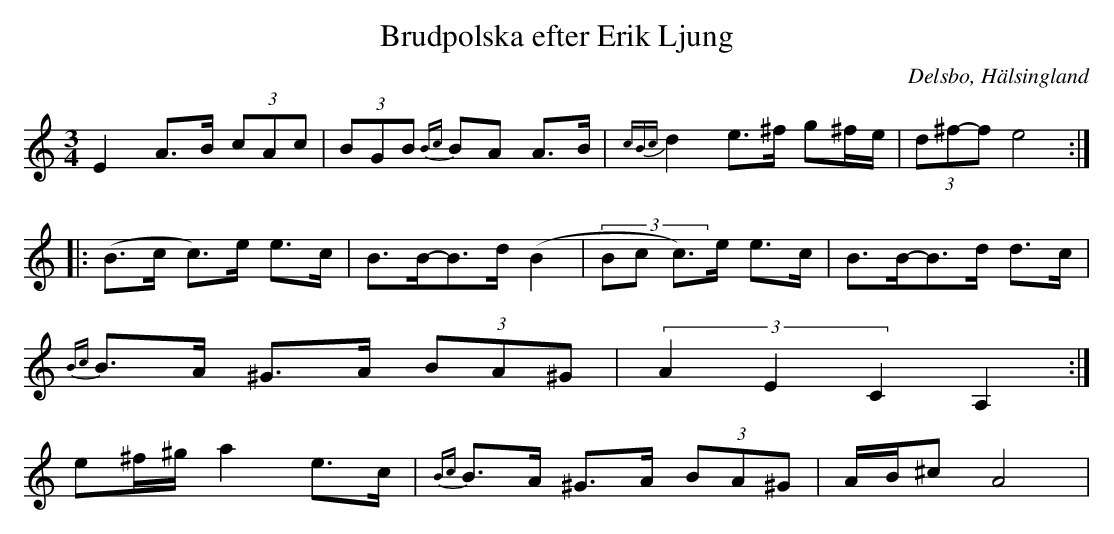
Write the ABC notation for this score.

X:1
T: Brudpolska efter Erik Ljung
O: Delsbo, Hälsingland
M: 3/4
L: 1/8
K: Am
E2 A>B (3cAc| (3BGB {Bc}BA A>B|{cBc}d2 e>^f g^f/e/|(3d^f-f e4 :|
|:(B>c c)>e e>c|B>B-B>d (B2|(3Bc c)>e e>c|B>B-B>d d>c|
{Bc}B>A ^G>A (3BA^G|(3A2E2C2 A,2:|
e^f/^g/ a2 e>c|{Bc}B>A ^G>A (3BA^G|A/B/^c A4|
